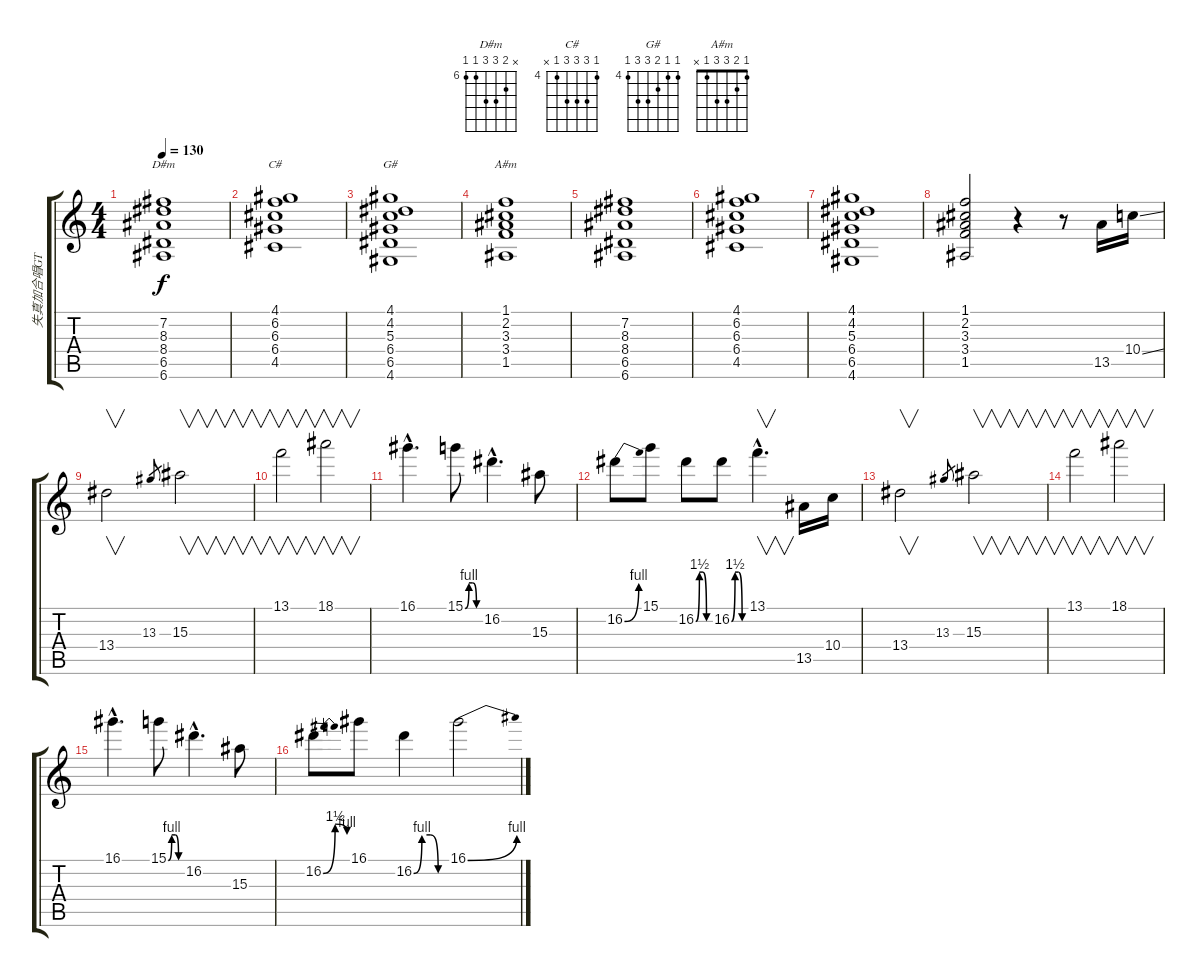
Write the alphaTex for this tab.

\track ("失真加合唱GT" "失真加合唱GT") {instrument distortionguitar}
\staff {score tabs}
\tuning (E4 B3 G3 D3 A2 E2) {hide}
\chord ("D#m" x 7 8 8 6 6) {firstfret 6}
\chord ("C#" 4 6 6 6 4 x) {firstfret 4}
\chord ("G#" 4 4 5 6 6 4) {firstfret 4}
\chord ("A#m" 1 2 3 3 1 x)
\ts (4 4)
\tempo 130
\clef g2
\ks c
(7.2 8.3 8.4 6.5 6.6).1{ch "D#m" dy f} |
(4.1 6.2 6.3 6.4 4.5).1{ch "C#"} |
(4.1 4.2 5.3 6.4 6.5 4.6).1{ch "G#"} |
(1.1 2.2 3.3 3.4 1.5).1{ch "A#m"} |
(7.2 8.3 8.4 6.5 6.6).1 |
(4.1 6.2 6.3 6.4 4.5).1 |
(4.1 4.2 5.3 6.4 6.5 4.6).1 |
(1.1 2.2 3.3 3.4 1.5).2 r.4 r.8 13.5.16 10.4{ss}.16 |
13.4.2{v} 13.3.8{gr} 15.3.2{v} |
13.1.2{v} 18.1.2{v} |
16.1{hac}.4{d} 15.1{be (custom 0 0 15 4 30 4 45 0 60 0)}.8 16.2{hac}.4{d} 15.3.8 |
16.2{be (bend 0 0 60 4)}.8 15.1.8 16.2{be (custom 0 0 15 6 30 6 45 0 60 0)}.8 16.2{be (custom 0 0 15 6 30 6 45 0 60 0)}.8 13.1{hac}.4{v d} 13.5.16 10.4.16 |
13.4.2{v} 13.3.8{gr} 15.3.2{v} |
13.1.2{v} 18.1.2{v} |
16.1{hac}.4{d} 15.1{be (custom 0 0 15 4 30 4 45 0 60 0)}.8 16.2{hac}.4{d} 15.3.8 |
16.2{be (bendrelease 0 0 30 6 30 6 60 4)}.8 16.1.8 16.2{be (custom 0 0 15 4 30 4 45 0 60 0)}.4 16.1{be (bend 0 0 60 4)}.2
